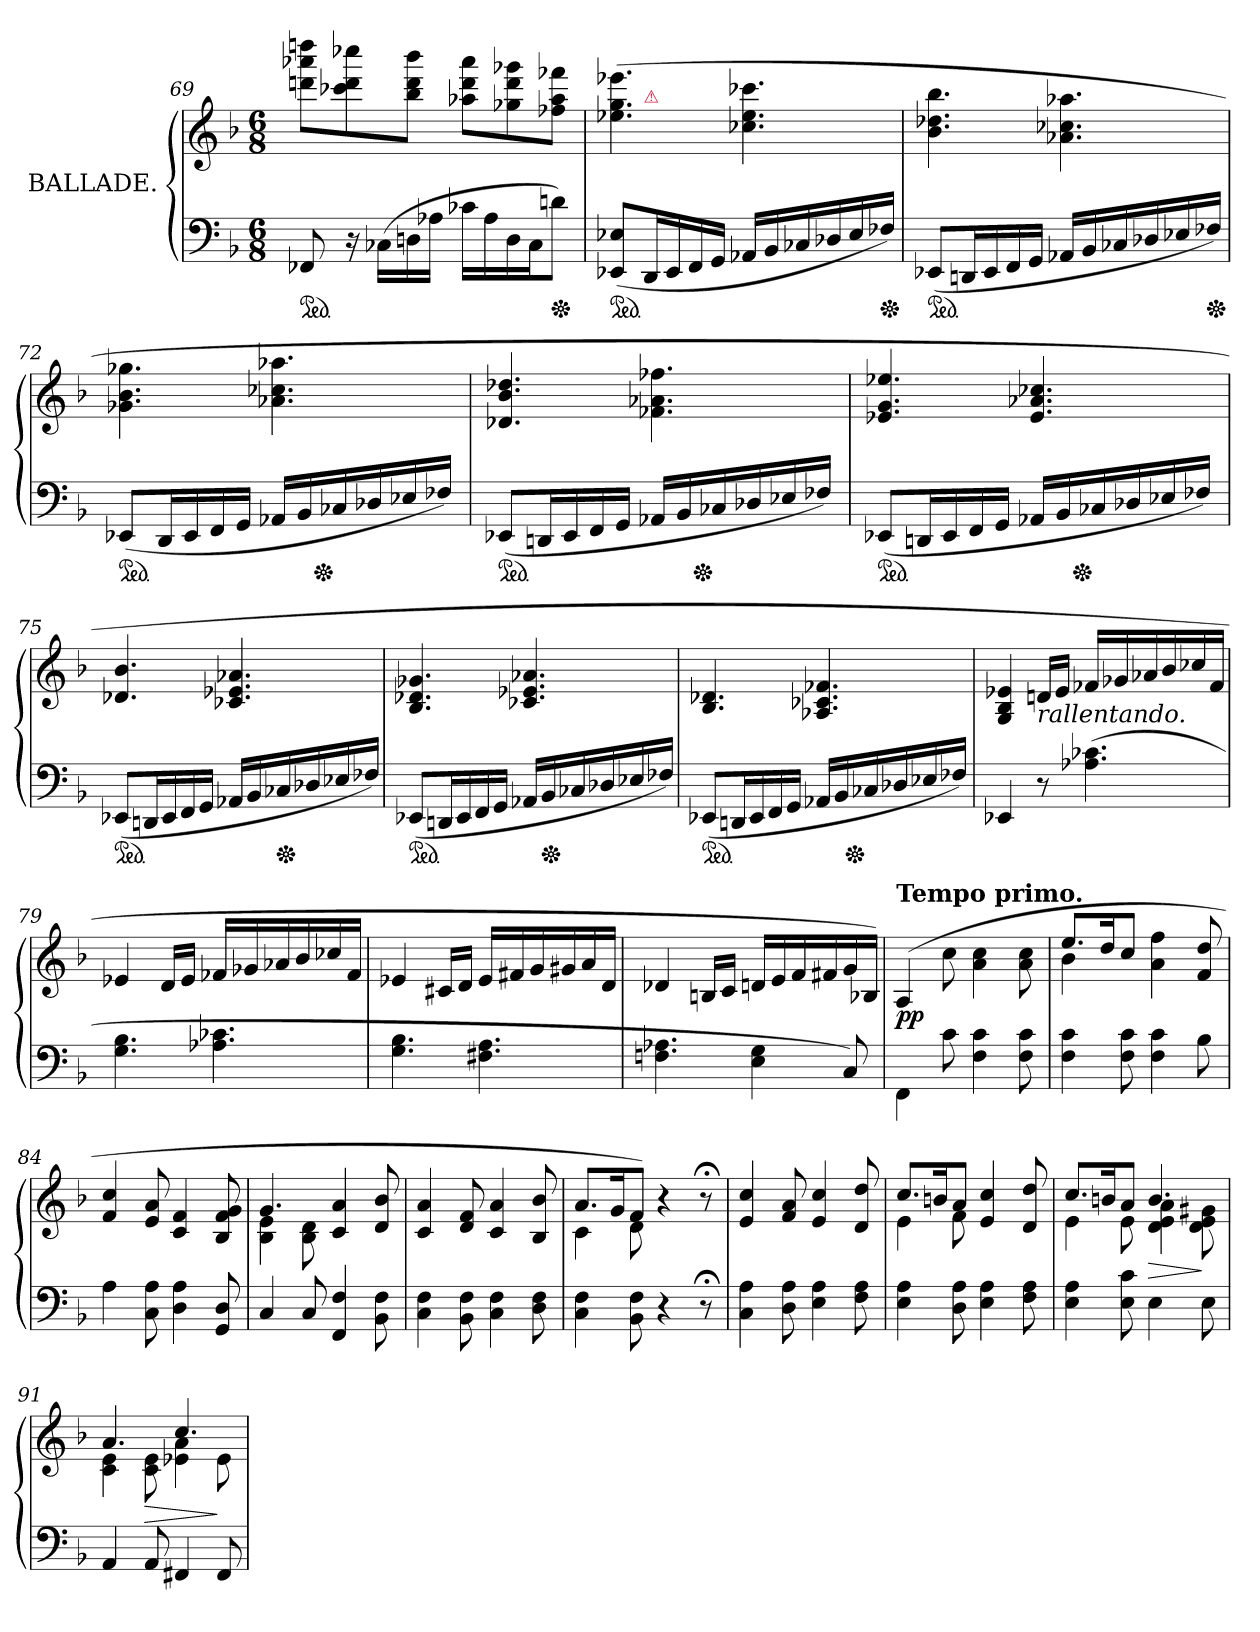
**kern	**kern	**dynam
*part1	*part1	*part1
*staff2	*staff1	*staff1/2
*I"BALLADE.	*	*
*clefF4	*clefG2	*
*k[b-]	*k[b-]	*
*F:	*F:	*
*M6/8	*M6/8	*
*ped	*	*
=69	=69	=69
8FF-X	8dddn 8aaa-X 8ddddnL	.
16r	8ccc-X 8ddd 8cccc-X	.
(>16C-XLL	.	.
16Dn	8bb- 8ddd 8bbb-J	.
16A-XJJ	.	.
16c-XLL	8aa-X 8ddd 8aaa-L	.
16A-	.	.
16D	8gg-X 8ddd 8ggg-X	.
16C-J	.	.
*Xped	*	*
8dnJ)	8ff-X 8aa- 8fff-XJ	.
=70	=70	=70
!	!LO:TX:a:t=loco.	!
*	*^	*
*ped	*	*	*
(<8EE-X 8E-XL	(>4.ee-X 4.gg 4.eee-X	8ryy	.
!	!	!LO:TX:a:i:color=crimson:t=⚠	!
16DDL	.	2ryy	.
16EE-	.	.	.
16FF	.	.	.
16GGJJ	.	.	.
16AA-XLL	4.cc-X 4.ee- 4.ccc-X	.	.
16BB-	.	.	.
16C-X	.	.	.
16D-X	.	.	.
16E-	.	8ryy	.
*Xped	*	*	*
16F-XJJ)	.	.	.
*	*v	*v	*
=71	=71	=71
*ped	*	*
(<8EE-XL	4.b- 4.dd-X 4.bb-	.
16DDnL	.	.
16EE-	.	.
16FF	.	.
16GGJJ	.	.
16AA-XLL	4.a-X 4.cc-X 4.aa-X	.
16BB-	.	.
16C-X	.	.
16D-X	.	.
16E-X	.	.
*Xped	*	*
16F-XJJ)	.	.
=72	=72	=72
*ped	*	*
*	*^	*
(<8EE-XL	4.g-X 4.b- 4.gg-X	4...ryy	.
16DDL	.	.	.
16EE-	.	.	.
16FF	.	.	.
16GGJJ	.	.	.
16AA-XLL	4.a-X 4.cc-X 4.aa-X	.	.
16BB-	.	.	.
*Xped	*	*	*
.	.	4ryy	.
16C-X	.	.	.
16D-X	.	.	.
16E-X	.	.	.
16F-XJJ)	.	.	.
.	.	32ryy	.
=73	=73	=73	=73
*ped	*	*	*
(<8EE-XL	4.d-X 4.b- 4.dd-X	4...ryy	.
16DDnL	.	.	.
16EE-	.	.	.
16FF	.	.	.
16GGJJ	.	.	.
16AA-XLL	4.f-X\ 4.a-X\ 4.ff-X\	.	.
16BB-	.	.	.
*Xped	*	*	*
.	.	4ryy	.
16C-X	.	.	.
16D-X	.	.	.
16E-X	.	.	.
16F-XJJ)	.	.	.
.	.	32ryy	.
=74	=74	=74	=74
*ped	*	*	*
(<8EE-XL	4.e-X 4.g 4.ee-X	4...ryy	.
16DDnL	.	.	.
16EE-	.	.	.
16FF	.	.	.
16GGJJ	.	.	.
16AA-XLL	4.e- 4.a-X 4.cc-X	.	.
16BB-	.	.	.
*Xped	*	*	*
.	.	4ryy	.
16C-X	.	.	.
16D-X	.	.	.
16E-X	.	.	.
16F-XJJ)	.	.	.
.	.	32ryy	.
*	*v	*v	*
=75	=75	=75
*ped	*	*
(<8EE-XL	4.d-X 4.b-	.
16DDnL	.	.
16EE-	.	.
16FF	.	.
16GGJJ	.	.
16AA-XLL	4.c-X 4.e-X 4.a-X	.
16BB-	.	.
*Xped	*	*
16C-X	.	.
16D-X	.	.
16E-X	.	.
16F-XJJ)	.	.
=76	=76	=76
*ped	*	*
(<8EE-XL	4.B- 4.d-X 4.g-X	.
16DDnL	.	.
16EE-	.	.
16FF	.	.
16GGJJ	.	.
16AA-XLL	4.c-X 4.e-X 4.a-X	.
*Xped	*	*
16BB-	.	.
16C-X	.	.
16D-X	.	.
16E-X	.	.
16F-XJJ)	.	.
=77	=77	=77
*ped	*	*
*	*^	*
(<8EE-XL	4.B- 4.d-X	4...ryy	.
16DDnL	.	.	.
16EE-	.	.	.
16FF	.	.	.
16GGJJ	.	.	.
16AA-X/LL	4.A-X 4.c-X 4.f-X	.	.
16BB-	.	.	.
*Xped	*	*	*
.	.	4ryy	.
16C-X	.	.	.
16D-X	.	.	.
16E-X	.	.	.
16F-XJJ)	.	.	.
.	.	32ryy	.
*	*v	*v	*
=78	=78	=78
4EE-X/	4G 4B- 4e-X	.
!	!LO:TX:b:i:t=rallentando.	!
8r	16dnLL	.
.	16e-JJ	.
(>4.A-X 4.c-X	16f-XLL	.
.	16g-X	.
.	16a-X	.
.	16b-	.
.	16cc-X	.
.	16f-JJ	.
=79	=79	=79
4.G 4.B-	4e-X	.
.	16dLL	.
.	16e-JJ	.
4.A-X 4.c-X	16f-XLL	.
.	16g-X	.
.	16a-X	.
.	16b-	.
.	16cc-X	.
.	16f-JJ	.
=80	=80	=80
4.G 4.B-	4e-X	.
.	16c#XLL	.
.	16dJJ	.
4.F#X 4.A	16e-LL	.
.	16f#X	.
.	16g	.
.	16g#X	.
.	16a	.
.	16dJJ	.
=81	=81	=81
4.Fn 4.A-X	4d-X	.
.	16BnLL	.
.	16cJJ	.
4E 4G	16dnLL	.
.	16e	.
.	16f	.
.	16f#X	.
8C)	16g	.
.	16B-XJJ)	.
=82	=82	=82
!	!LO:TX:a:B:t=Tempo primo.	!
4FF\	(>4A/	pp
8c	8cc	.
4F 4c	4a 4cc	.
8F 8c	8a 8cc	.
=83	=83	=83
*	*^	*
4F 4c	8.eeL	4b-	.
.	16ddK	.	.
8F 8c	8ccJ	8ryy	.
4F 4c	4a\ 4ff\	4.rFyy	.
8B-	8f 8dd	.	.
*	*v	*v	*
=84	=84	=84
4A	4f 4cc	.
8C 8A	8e 8a	.
4D 4A	4c 4f	.
8GG 8D	8B- 8f 8g	.
=85	=85	=85
*	*^	*
4C	4.g	4B- 4e	.
8C	.	8B- 8d	.
4FF 4F	4c 4a	4.rFyy	.
8BB-\ 8F\	8d 8b-	.	.
*	*v	*v	*
=86	=86	=86
4C 4F	4c 4a	.
8BB- 8F	8d 8f	.
4C 4F	4c 4a	.
8D 8F	8B- 8b-	.
=87	=87	=87
*	*^	*
4C 4F	8.aL	4c	.
.	16gK	.	.
8BB- 8F	8fJ)	8d	.
4r	4r	4.rcyy	.
8r;<	8r;<	.	.
*	*v	*v	*
=88	=88	=88
4C 4A	4e 4cc	.
8D 8A	8f 8a	.
4E 4A	4e 4cc	.
8F 8A	8d 8dd	.
=89	=89	=89
*	*^	*
4E 4A	8.ccL	4e	.
.	16bnK	.	.
8D 8A	8aJ	8f	.
4E 4A	4e 4cc	4.rAyy	.
8F 8A	8d 8dd	.	.
=90	=90	=90	=90
4E 4A	8.ccL	4e	.
.	16bnK	.	.
8E 8c	8aJ	8e	.
4E	4.b	4d 4e 4a	>
8E	.	8d 8e 8g#X	]
=91	=91	=91	=91
4AA	4.a	4c 4e	.
8AA	.	8c 8e	>
4FF#X	4.cc	4e-X 4a	.
8FF#	.	8e-	]
*	*v	*v	*
=	=	=
*-	*-	*-
